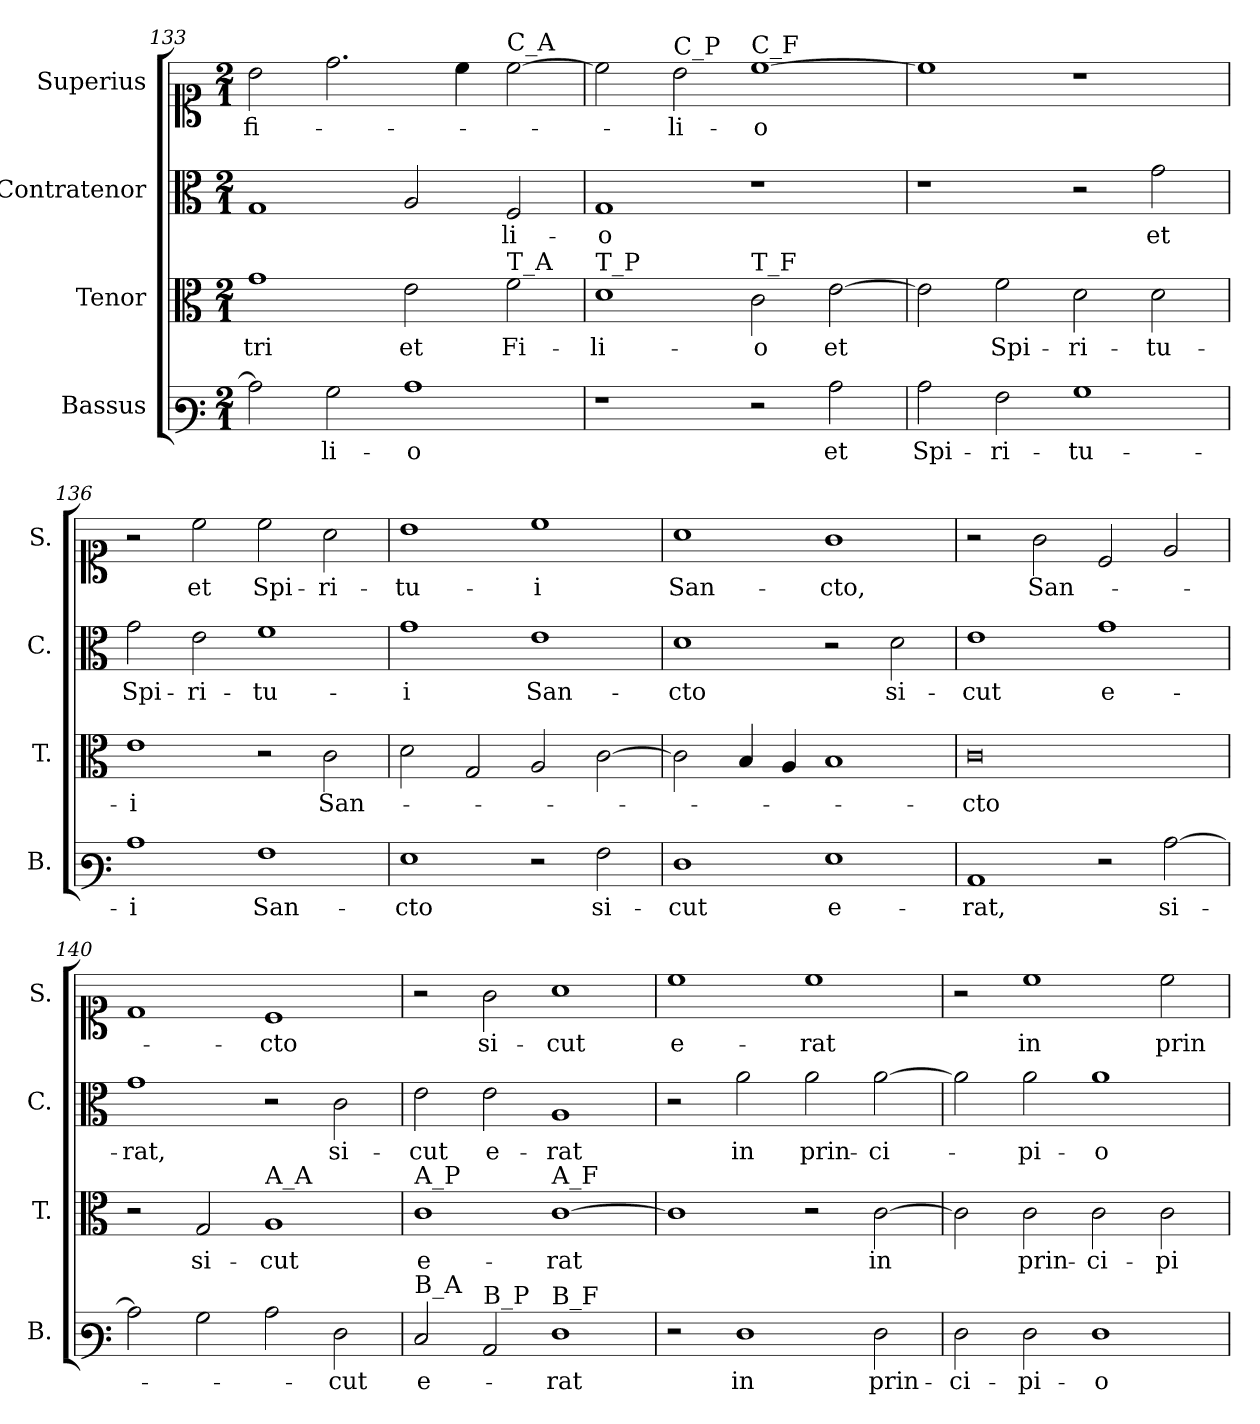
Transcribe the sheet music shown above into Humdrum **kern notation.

**kern	**text	**kern	**text	**kern	**text	**kern	**text
*part4	*part4	*part3	*part3	*part2	*part2	*part1	*part1
*staff4	*staff4	*staff3	*staff3	*staff2	*staff2	*staff1	*staff1
*I"Bassus	*	*I"Tenor	*	*I"Contratenor	*	*I"Superius	*
*I'B.	*	*I'T.	*	*I'C.	*	*I'S.	*
*clefF3	*	*clefC3	*	*clefC3	*	*clefC1	*
*k[]	*	*k[]	*	*k[]	*	*k[]	*
*M2/1	*	*M2/1	*	*M2/1	*	*M2/1	*
=133	=133	=133	=133	=133	=133	=133	=133
2c\]	.	1g	tri	1G	.	2b\	fi-
2B\	-li-	.	.	.	.	2.dd\	.
1c	-o	2e\	et	2A/	.	.	.
.	.	.	.	.	.	4cc\	.
!	!	!	!	!	!	!LO:TX:a:t=C_A	!
!	!	!LO:TX:a:t=T_A	!	!	!	!	!
.	.	2f\	Fi-	2F/	-li-	[2cc\	.
=134	=134	=134	=134	=134	=134	=134	=134
!	!	!LO:TX:a:t=T_P	!	!	!	!	!
1r	.	1d	-li-	1G	-o	2cc\]	.
!	!	!	!	!	!	!LO:TX:a:t=C_P	!
.	.	.	.	.	.	2b\	li-
!	!	!	!	!	!	!LO:TX:a:t=C_F	!
!	!	!LO:TX:a:t=T_F	!	!	!	!	!
2r	.	2c\	-o	1r	.	[1cc	-o
2c\	et	[2e\	et	.	.	.	.
=135	=135	=135	=135	=135	=135	=135	=135
2c\	Spi-	2e\]	.	1r	.	1cc]	.
2A\	-ri-	2f\	Spi-	.	.	.	.
1B	-tu-	2d\	-ri-	2r	.	1r	.
.	.	2d\	-tu-	2g\	et	.	.
=136	=136	=136	=136	=136	=136	=136	=136
1c	-i	1e	-i	2g\	Spi-	2r	.
.	.	.	.	2e\	-ri-	2cc\	et
1A	San-	2r	.	1f	-tu-	2cc\	Spi-
.	.	2c\	San-	.	.	2a\	-ri-
=137	=137	=137	=137	=137	=137	=137	=137
1G	-cto	2d\	.	1g	-i	1b	-tu-
.	.	2G/	.	.	.	.	.
2r	.	2A/	.	1e	San-	1cc	-i
2A\	si-	[2c\	.	.	.	.	.
=138	=138	=138	=138	=138	=138	=138	=138
1F	-cut	2c\]	.	1d	-cto	1a	San-
.	.	4B/	.	.	.	.	.
.	.	4A/	.	.	.	.	.
1G	e-	1B	.	2r	.	1g	-cto,
.	.	.	.	2d\	si-	.	.
=139	=139	=139	=139	=139	=139	=139	=139
1C	-rat,	0c	-cto	1e	-cut	2r	.
.	.	.	.	.	.	2g\	San-
2r	.	.	.	1g	e-	2c/	.
[2c\	si-	.	.	.	.	2e/	.
=140	=140	=140	=140	=140	=140	=140	=140
2c\]	.	2r	.	1g	-rat,	1d	.
2B\	.	2G/	si-	.	.	.	.
!	!	!LO:TX:a:t=A_A	!	!	!	!	!
2c\	.	1A	-cut	2r	.	1c	-cto
2F\	cut	.	.	2c\	si-	.	.
=141	=141	=141	=141	=141	=141	=141	=141
!	!	!LO:TX:a:t=A_P	!	!	!	!	!
!LO:TX:a:t=B_A	!	!	!	!	!	!	!
2E/	e-	1c	e-	2e\	-cut	2r	.
!LO:TX:a:t=B_P	!	!	!	!	!	!	!
2C/	.	.	.	2e\	e-	2g\	si-
!	!	!LO:TX:a:t=A_F	!	!	!	!	!
!LO:TX:a:t=B_F	!	!	!	!	!	!	!
1F	-rat	[1c	-rat	1A	-rat	1a	-cut
=142	=142	=142	=142	=142	=142	=142	=142
2r	.	1c]	.	2r	.	1cc	e-
1F	in	.	.	2a\	in	.	.
.	.	2r	.	2a\	prin-	1cc	-rat
2F\	prin-	[2c\	in	[2a\	ci-	.	.
=143	=143	=143	=143	=143	=143	=143	=143
2F\	-ci-	2c\]	.	2a\]	.	2r	.
2F\	-pi-	2c\	prin-	2a\	-pi-	1cc	in
1F	-o	2c\	-ci-	1a	-o	.	.
.	.	2c\	-pi-	.	.	2cc\	prin-
=	=	=	=	=	=	=	=
*-	*-	*-	*-	*-	*-	*-	*-
